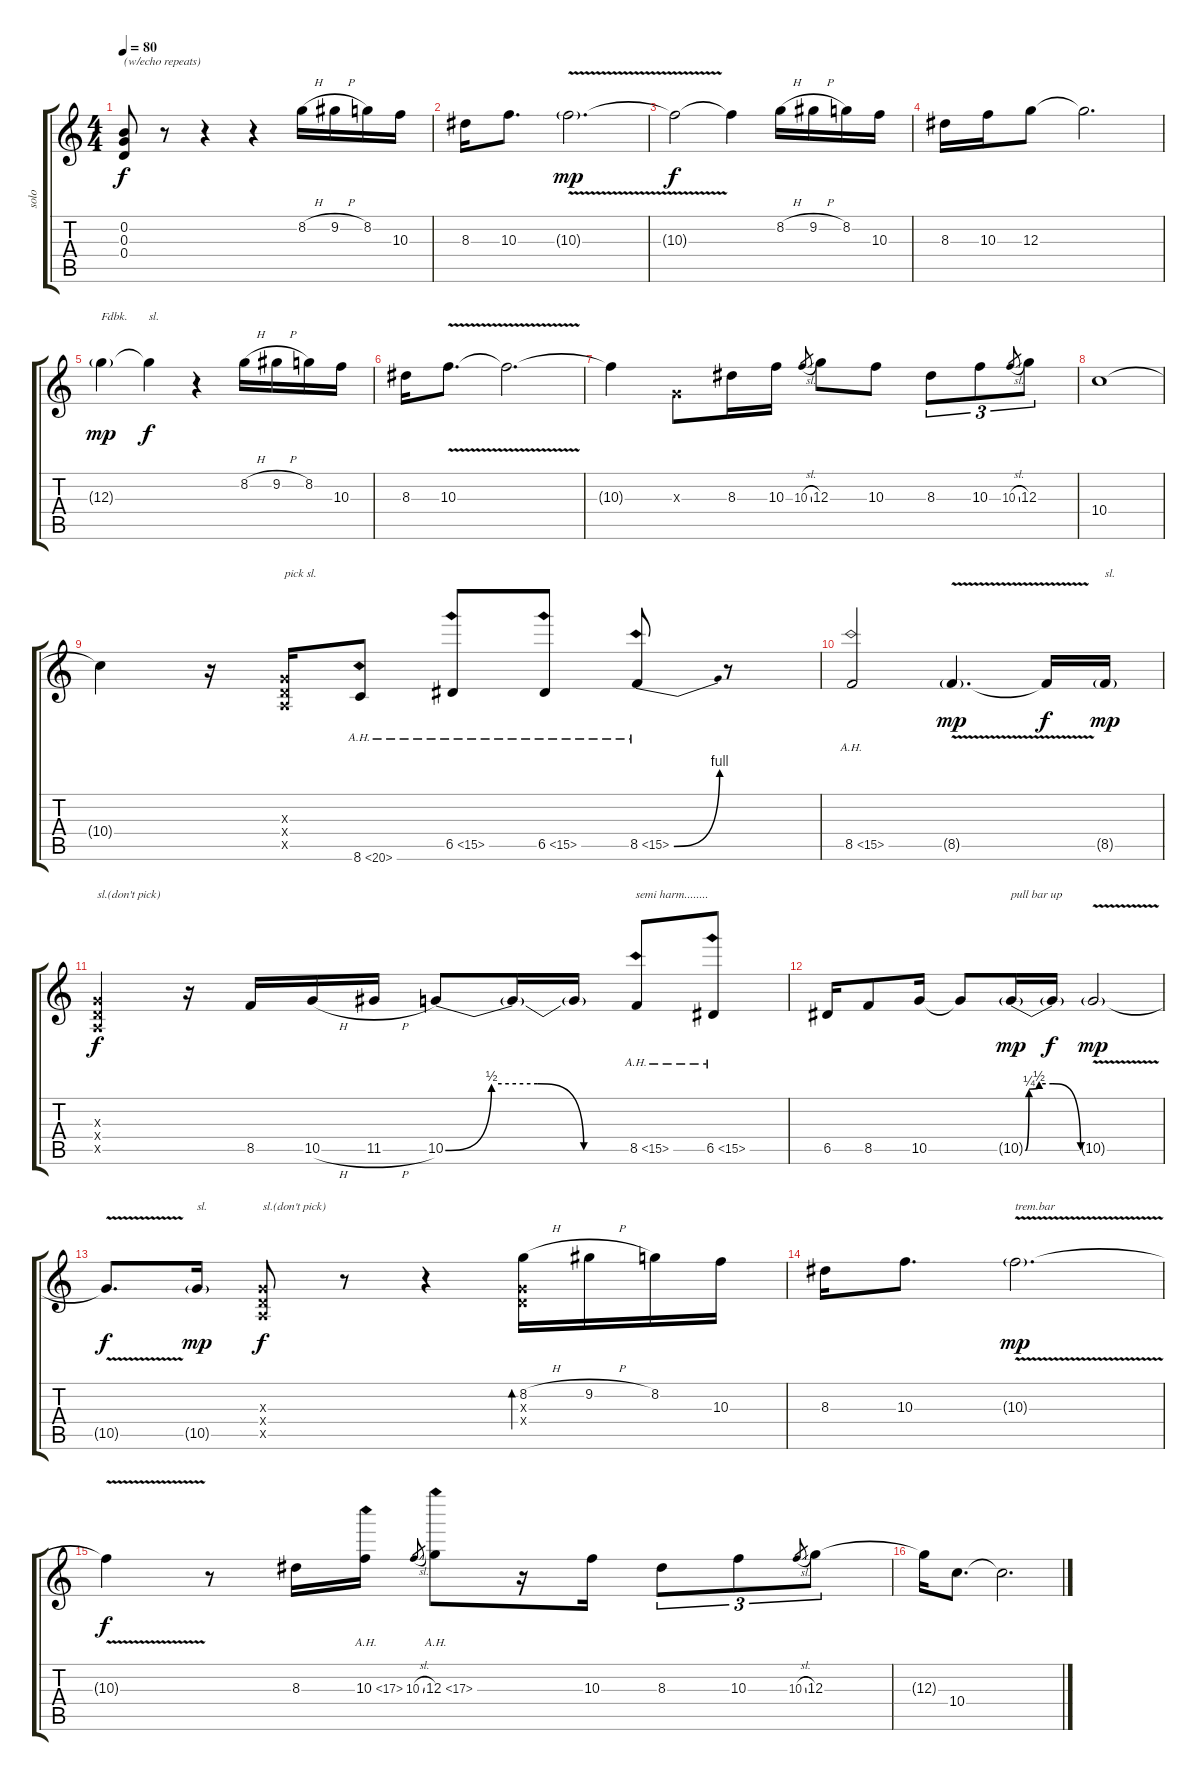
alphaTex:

\track ("solo" "solo") {instrument distortionguitar}
\staff {score tabs}
\tuning (E4 B3 G3 D3 A2 E2) {hide}
\ts (4 4)
\tempo 80
\clef g2
\ks c
(0.2{t} 0.3{t} 0.4{t}).8{txt "(w/echo repeats)" dy f} r.8{instrument distortionguitar} r.4 r.4 8.2{h}.16{instrument distortionguitar} 9.2{h}.16 8.2.16 10.3.16 |
8.3.16 10.3.8{d} 10.3{v g}.2{d dy mp} |
10.3{t}.2{dy f} 10.3{t}.4 8.2{h}.16 9.2{h}.16 8.2.16 10.3.16 |
8.3.16 10.3.16 12.3.8 12.3{t}.2{d} |
12.3{g}.4{txt "Fdbk." dy mp instrument guitarharmonics} 12.3{t}.4{txt "sl." dy f} r.4{instrument distortionguitar} 8.2{h}.16 9.2{h}.16 8.2.16 10.3.16 |
8.3.16 10.3{v}.8{d} 10.3{t}.2{d} |
10.3{t}.4 0.3{x}.8 8.3.16 10.3.16 10.3{sl}.8{gr} 12.3.8 10.3.8 8.3.8{tu (3 2)} 10.3.8{tu (3 2)} 10.3{sl}.8{gr} 12.3.8{tu (3 2)} |
10.4.1 |
10.4{t}.4 r.16 (0.3{x} 0.4{x} 0.5{x}).16{txt "pick sl." instrument guitarfretnoise} 8.6{ah 12}.8{instrument distortionguitar} 6.5{ah 9}.8 6.5{ah 9}.8 8.5{be (bend 0 0 60 4) ah 7}.8 r.8 |
8.5{ah 7}.2 8.5{v g}.4{d dy mp} 8.5{t}.16{dy f} 8.5{g}.16{txt "sl." dy mp} |
(0.3{x} 0.4{x} 0.5{x}).4{txt "sl.(don't pick)" dy f instrument guitarfretnoise} r.16 8.5.16{instrument electricguitarmuted} 10.5{h}.16{instrument distortionguitar} 11.5{h}.16 10.5{be (custom 0 0 15 2 30 2 45 0 60 0)}.8 10.5{t}.16 10.5{t}.16 8.5{ah 7}.8{txt "semi harm........"} 6.5{ah 9}.8 |
6.5.16 8.5.8 10.5.16 10.5{t}.8 10.5{be (custom 0 0 4 1 15 2 30 2 60 0) g}.16{txt "pull bar up" dy mp} 10.5{t}.16{dy f} 10.5{v g}.2{dy mp} |
10.5{t}.8{d dy f} 10.5{g}.16{txt "sl." dy mp} (0.3{x} 0.4{x} 0.5{x}).8{txt "sl.(don't pick)" dy f} r.8 r.4 (8.2{h} 0.3{x} 0.4{x}).16{bd 480} 9.2{h}.16 8.2.16 10.3.16 |
8.3.16 10.3.8{d} 10.3{v g}.2{d txt "trem.bar" dy mp} |
10.3{t}.4{dy f} r.8 8.3.16 10.3{ah 7}.16 10.3{sl}.8{gr} 12.3{ah 5}.8 r.16 10.3.16 8.3.8{tu (3 2)} 10.3.8{tu (3 2)} 10.3{sl}.8{gr} 12.3.8{tu (3 2)} |
12.3{t}.16 10.4.8{d} 10.4{t}.2{d}
